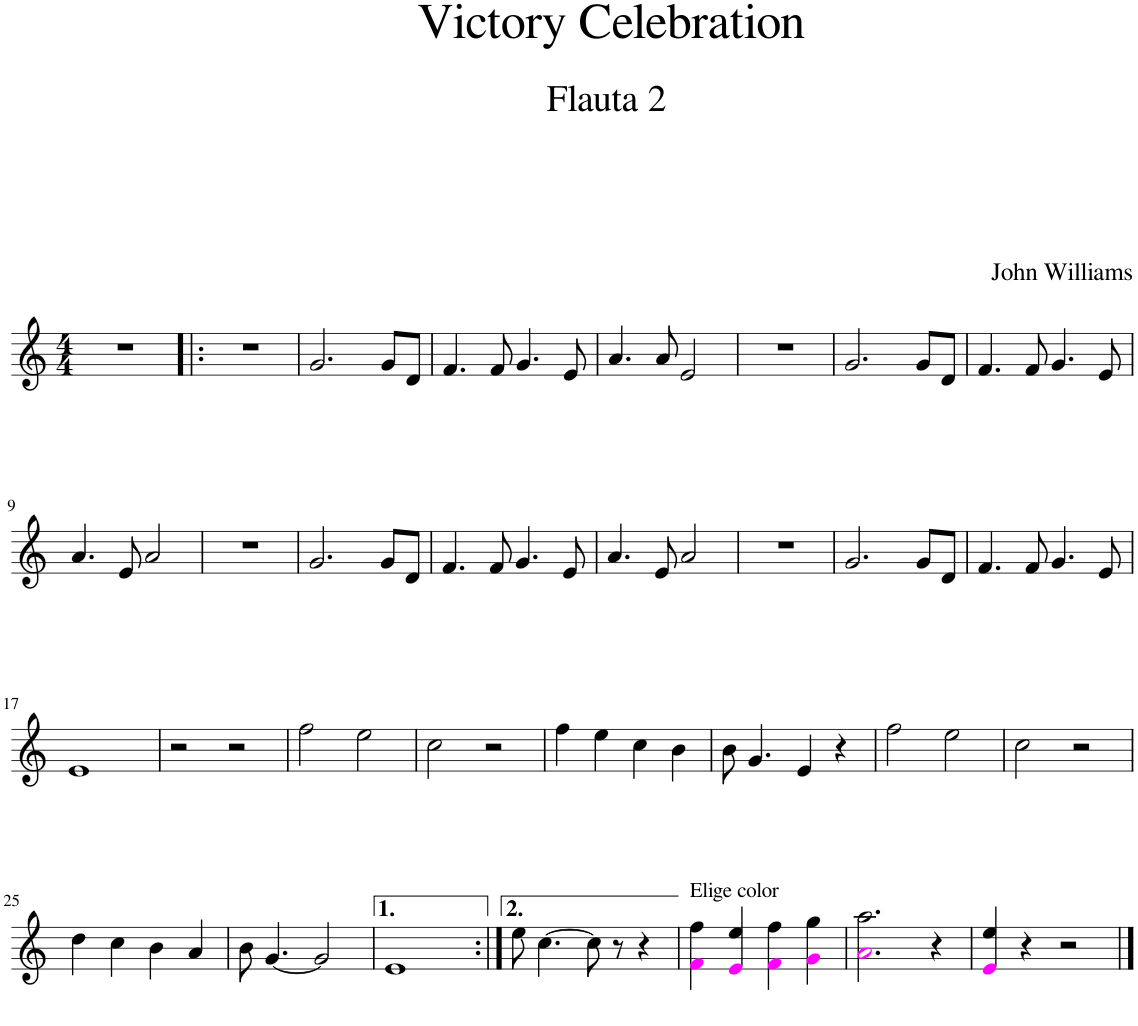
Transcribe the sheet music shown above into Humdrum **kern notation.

**kern
*part1
*staff1
*I"Flauta 2
*I'Fl.2
*clefG2
*k[]
*M4/4
=1
1r
=2!|:
1r
=3
2.g/
8g/L
8d/J
=4
4.f/
8f/
4.g/
8e/
=5
4.a/
8a/
2e/
=6
1r
=7
2.g/
8g/L
8d/J
=8
4.f/
8f/
4.g/
8e/
!!LO:LB:g=z
=9
4.a/
8e/
2a/
=10
1r
=11
2.g/
8g/L
8d/J
=12
4.f/
8f/
4.g/
8e/
=13
4.a/
8e/
2a/
=14
1r
=15
2.g/
8g/L
8d/J
=16
4.f/
8f/
4.g/
8e/
!!LO:LB:g=z
=17
1e
=18
2r
2r
=19
2ff\
2ee\
=20
2cc\
2r
=21
4ff\
4ee\
4cc\
4b\
=22
8b\
4.g/
4e/
4r
=23
2ff\
2ee\
=24
2cc\
2r
!!LO:LB:g=z
=25
4dd\
4cc\
4b\
4a/
=26
8b\
[4.g/
2g/]
=27
1e
=28:|!
8ee\
[4.cc\
8cc\]
8r
4r
=29
!LO:TX:a:t=Elige color
4fi\ 4ff\
4ei/ 4ee/
4fi\ 4ff\
4gi\ 4gg\
=30
2.ai\ 2.aa\
4r
=31
4ei/ 4ee/
4r
2r
==
*-
